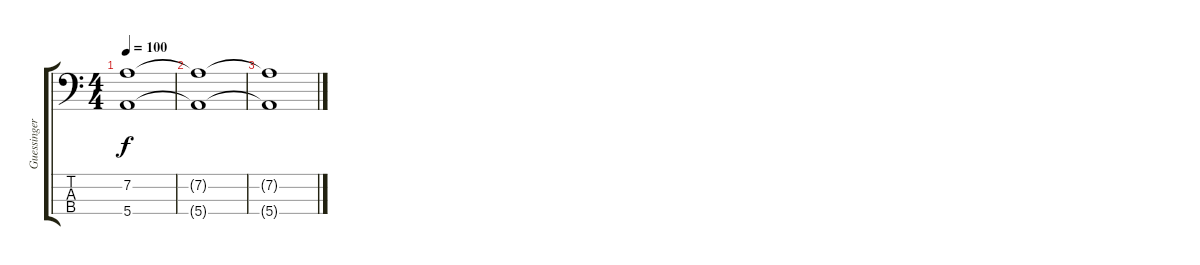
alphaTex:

\track ("Guessinger" "Guessinger") {instrument electricbassfinger}
\staff {score tabs}
\tuning (G2 D2 A1 E1) {hide}
\ts (4 4)
\tempo 100
\clef f4
\ks c
(7.2{t} 5.4{t}).1{dy f} |
(7.2{t} 5.4{t}).1 |
(7.2{t} 5.4{t}).1
